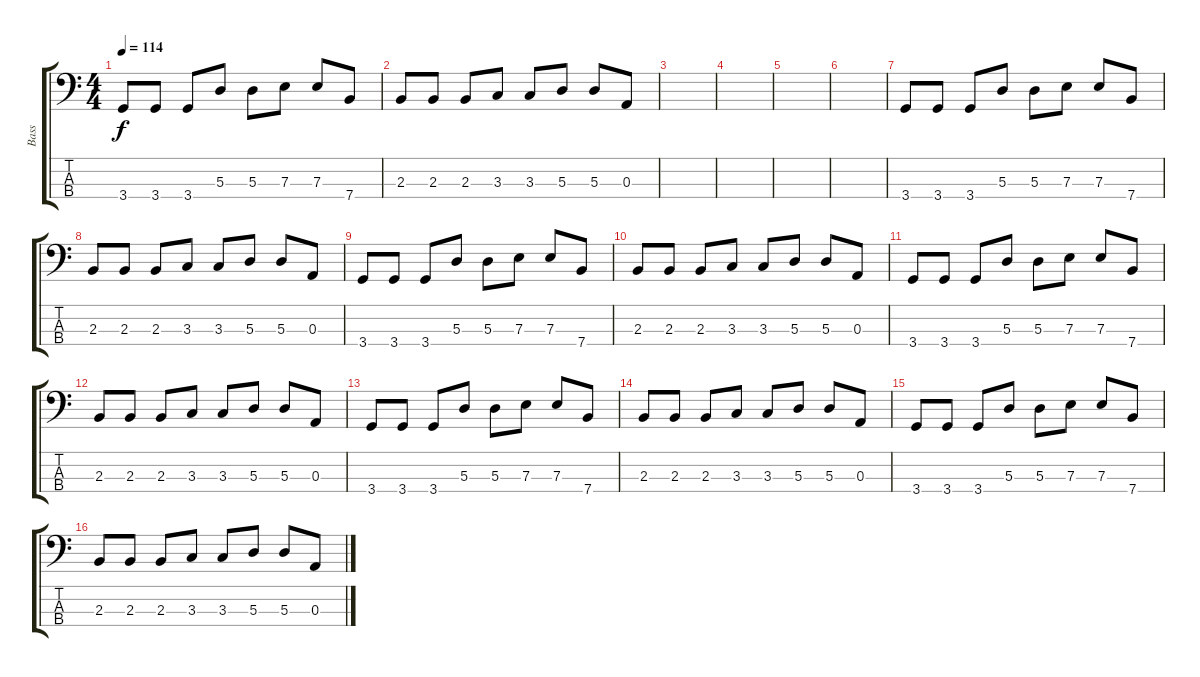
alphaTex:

\track ("Bass" "Bass") {instrument electricbassfinger}
\staff {score tabs}
\tuning (G2 D2 A1 E1) {hide}
\ts (4 4)
\tempo 114
\clef f4
\ks c
3.4.8{dy f} 3.4.8 3.4.8 5.3.8 5.3.8 7.3.8 7.3.8 7.4.8 |
2.3.8 2.3.8 2.3.8 3.3.8 3.3.8 5.3.8 5.3.8 0.3.8 |
|
|
|
|
3.4.8 3.4.8 3.4.8 5.3.8 5.3.8 7.3.8 7.3.8 7.4.8 |
2.3.8 2.3.8 2.3.8 3.3.8 3.3.8 5.3.8 5.3.8 0.3.8 |
3.4.8 3.4.8 3.4.8 5.3.8 5.3.8 7.3.8 7.3.8 7.4.8 |
2.3.8 2.3.8 2.3.8 3.3.8 3.3.8 5.3.8 5.3.8 0.3.8 |
3.4.8 3.4.8 3.4.8 5.3.8 5.3.8 7.3.8 7.3.8 7.4.8 |
2.3.8 2.3.8 2.3.8 3.3.8 3.3.8 5.3.8 5.3.8 0.3.8 |
3.4.8 3.4.8 3.4.8 5.3.8 5.3.8 7.3.8 7.3.8 7.4.8 |
2.3.8 2.3.8 2.3.8 3.3.8 3.3.8 5.3.8 5.3.8 0.3.8 |
3.4.8 3.4.8 3.4.8 5.3.8 5.3.8 7.3.8 7.3.8 7.4.8 |
2.3.8 2.3.8 2.3.8 3.3.8 3.3.8 5.3.8 5.3.8 0.3.8
